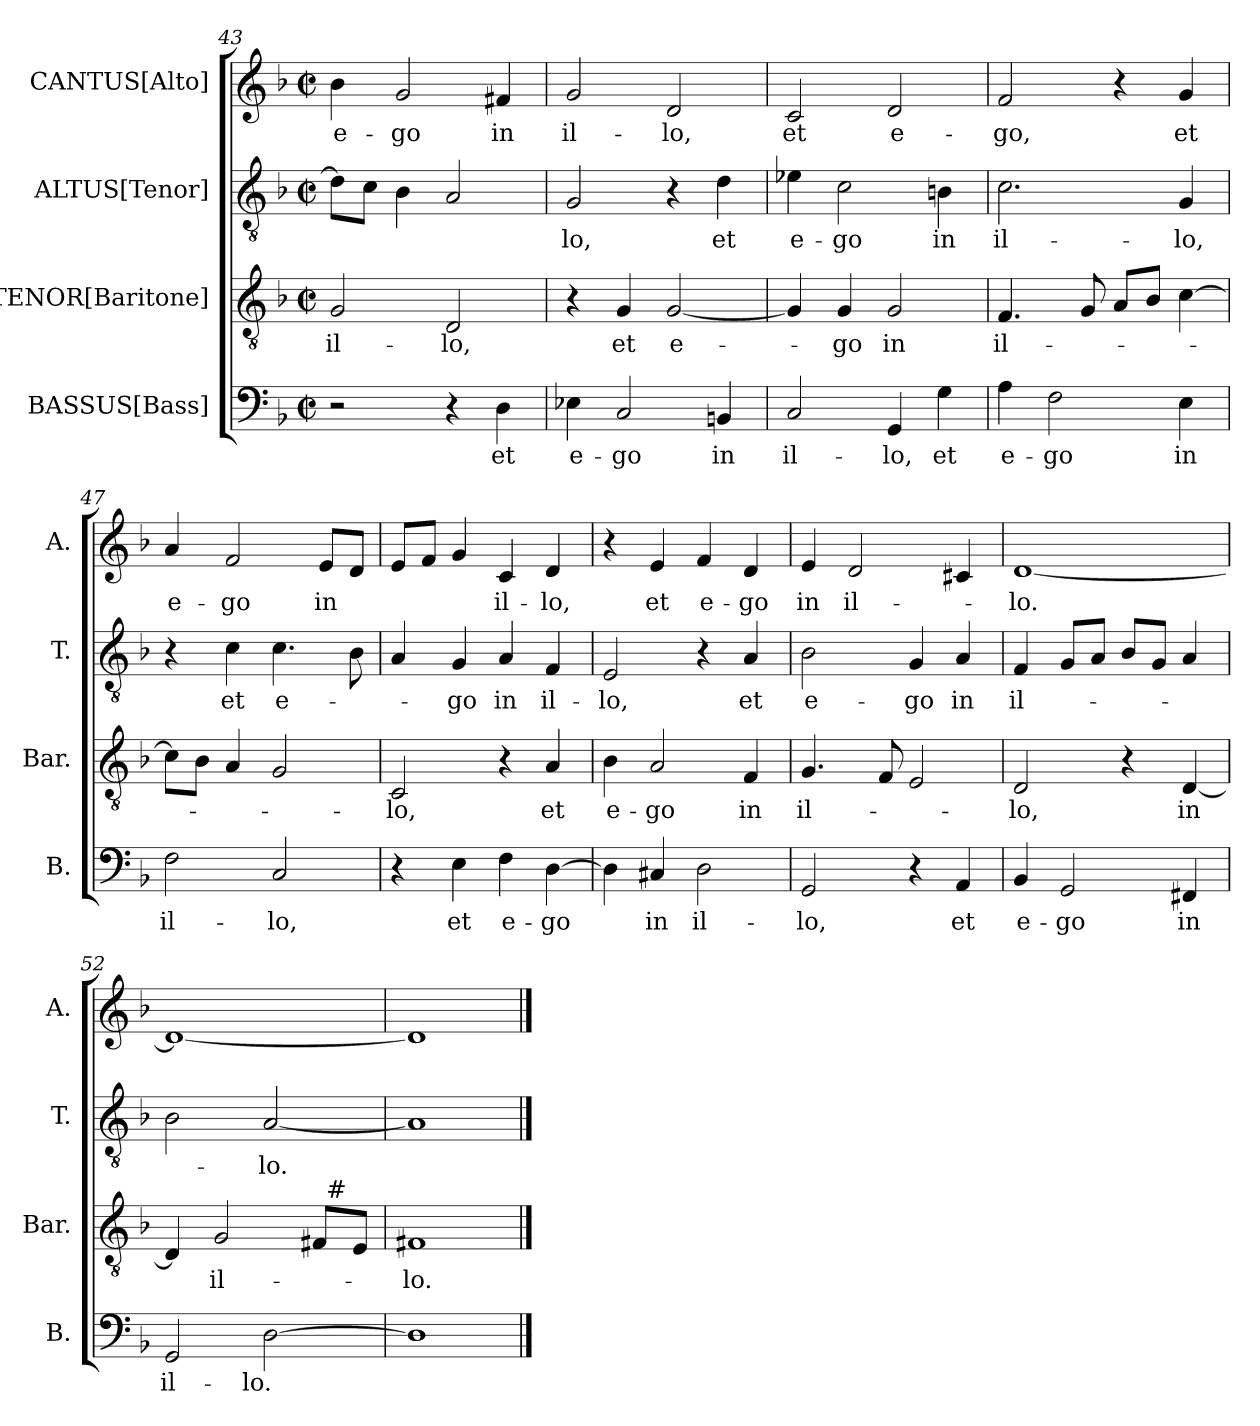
**kern	**text	**kern	**text	**kern	**text	**kern	**text
*part4	*part4	*part3	*part3	*part2	*part2	*part1	*part1
*staff4	*staff4	*staff3	*staff3	*staff2	*staff2	*staff1	*staff1
*I"BASSUS[Bass]	*	*I"TENOR[Baritone]	*	*I"ALTUS[Tenor]	*	*I"CANTUS[Alto]	*
*I'B.	*	*I'Bar.	*	*I'T.	*	*I'A.	*
*clefF4	*	*clefGv2	*	*clefGv2	*	*clefG2	*
*	*	*ITrd7c12	*	*ITrd7c12	*	*	*
*k[b-]	*	*k[b-]	*	*k[b-]	*	*k[b-]	*
*F:	*	*F:	*	*F:	*	*F:	*
*M2/2	*	*M2/2	*	*M2/2	*	*M2/2	*
*met(c|)	*	*met(c|)	*	*met(c|)	*	*met(c|)	*
=43	=43	=43	=43	=43	=43	=43	=43
!	!	!	!LO:LY:b	!	!	!	!LO:LY:b
2r	.	2GG/	il-	8D\L]	.	4b-\	e-
.	.	.	.	8C\J	.	.	.
!	!	!	!	!	!	!	!LO:LY:b
.	.	.	.	4BB-\	.	2g/	-go
!	!	!	!LO:LY:b	!	!	!	!
4r	.	2DD/	-lo,	2AA/	.	.	.
!	!LO:LY:b	!	!	!	!	!	!LO:LY:b
4D\	et	.	.	.	.	4f#X/	in
=44	=44	=44	=44	=44	=44	=44	=44
!	!LO:LY:b	!	!	!	!LO:LY:b	!	!LO:LY:b
4E-X\	e-	4r	.	2GG/	-lo,	2g/	il-
!	!LO:LY:b	!	!LO:LY:b	!	!	!	!
2C/	-go	4GG/	et	.	.	.	.
!	!	!	!LO:LY:b	!	!	!	!LO:LY:b
.	.	[<2GG/	e-	4r	.	2d/	-lo,
!	!LO:LY:b	!	!	!	!LO:LY:b	!	!
4BBn/	in	.	.	4D\	et	.	.
=45	=45	=45	=45	=45	=45	=45	=45
!	!LO:LY:b	!	!	!	!LO:LY:b	!	!LO:LY:b
2C/	il-	4GG/]	.	4E-X\	e-	2c/	et
!	!	!	!LO:LY:b	!	!LO:LY:b	!	!
.	.	4GG/	-go	2C\	-go	.	.
!	!LO:LY:b	!	!LO:LY:b	!	!	!	!LO:LY:b
4GG/	-lo,	2GG/	in	.	.	2d/	e-
!	!LO:LY:b	!	!	!	!LO:LY:b	!	!
4G\	et	.	.	4BBn\	in	.	.
!!LO:LB:g=z
=46	=46	=46	=46	=46	=46	=46	=46
!	!LO:LY:b	!	!LO:LY:b	!	!LO:LY:b	!	!LO:LY:b
4A\	e-	4.FF/	il-	2.C\	il-	2f/	-go,
!	!LO:LY:b	!	!	!	!	!	!
2F\	-go	.	.	.	.	.	.
.	.	8GG/	.	.	.	.	.
.	.	8AA/L	.	.	.	4r	.
.	.	8BB-/J	.	.	.	.	.
!	!LO:LY:b	!	!	!	!LO:LY:b	!	!LO:LY:b
4E\	in	[>4C\	.	4GG/	-lo,	4g/	et
=47	=47	=47	=47	=47	=47	=47	=47
!	!LO:LY:b	!	!	!	!	!	!LO:LY:b
2F\	il-	8C\L]	.	4r	.	4a/	e-
.	.	8BB-\J	.	.	.	.	.
!	!	!	!	!	!LO:LY:b	!	!LO:LY:b
.	.	4AA/	.	4C\	et	2f/	-go
!	!LO:LY:b	!	!	!	!LO:LY:b	!	!
2C/	-lo,	2GG/	.	4.C\	e-	.	.
!	!	!	!	!	!	!	!LO:LY:b
.	.	.	.	.	.	8e/L	in
.	.	.	.	8BB-\	.	8d/J	.
=48	=48	=48	=48	=48	=48	=48	=48
!	!	!	!LO:LY:b	!	!	!	!
4r	.	2CC/	-lo,	4AA/	.	8e/L	.
.	.	.	.	.	.	8f/J	.
!	!LO:LY:b	!	!	!	!LO:LY:b	!	!
4E\	et	.	.	4GG/	-go	4g/	.
!	!LO:LY:b	!	!	!	!LO:LY:b	!	!LO:LY:b
4F\	e-	4r	.	4AA/	in	4c/	il-
!	!LO:LY:b	!	!LO:LY:b	!	!LO:LY:b	!	!LO:LY:b
[>4D\	-go	4AA/	et	4FF/	il-	4d/	-lo,
=49	=49	=49	=49	=49	=49	=49	=49
!	!	!	!LO:LY:b	!	!LO:LY:b	!	!
4D\]	.	4BB-\	e-	2EE/	-lo,	4r	.
!	!LO:LY:b	!	!LO:LY:b	!	!	!	!LO:LY:b
4C#X/	in	2AA/	-go	.	.	4e/	et
!	!LO:LY:b	!	!	!	!	!	!LO:LY:b
2D\	il-	.	.	4r	.	4f/	e-
!	!	!	!LO:LY:b	!	!LO:LY:b	!	!LO:LY:b
.	.	4FF/	in	4AA/	et	4d/	-go
=50	=50	=50	=50	=50	=50	=50	=50
!	!LO:LY:b	!	!LO:LY:b	!	!LO:LY:b	!	!LO:LY:b
2GG/	-lo,	4.GG/	il-	2BB-\	e-	4e/	in
!	!	!	!	!	!	!	!LO:LY:b
.	.	.	.	.	.	2d/	il-
.	.	8FF/	.	.	.	.	.
!	!	!	!	!	!LO:LY:b	!	!
4r	.	2EE/	.	4GG/	-go	.	.
!	!LO:LY:b	!	!	!	!LO:LY:b	!	!
4AA/	et	.	.	4AA/	in	4c#X/	.
=51	=51	=51	=51	=51	=51	=51	=51
!	!LO:LY:b	!	!LO:LY:b	!	!LO:LY:b	!	!LO:LY:b
4BB-/	e-	2DD/	-lo,	4FF/	il-	[<1d	-lo.
!	!LO:LY:b	!	!	!	!	!	!
2GG/	-go	.	.	8GG/L	.	.	.
.	.	.	.	8AA/J	.	.	.
.	.	4r	.	8BB-/L	.	.	.
.	.	.	.	8GG/J	.	.	.
!	!LO:LY:b	!	!LO:LY:b	!	!	!	!
4FF#X/	in	[<4DD/	in	4AA/	.	.	.
=52	=52	=52	=52	=52	=52	=52	=52
!	!LO:LY:b	!	!	!	!	!	!
*	*	*^	*	*	*	*	*
2GG/	il-	4DD/]	2ryy	.	2BB-\	.	1d_	.
!	!	!	!	!LO:LY:b	!	!	!	!
.	.	2GG/	.	il-	.	.	.	.
!	!LO:LY:b	!	!	!	!	!LO:LY:b	!	!
[>2D\	-lo.	.	4ryy	.	[<2AA/	-lo.	.	.
.	.	8FF#/L	32ryy	.	.	.	.	.
!	!	!	!LO:TX:a:t=#	!	!	!	!	!
.	.	.	8..ryy	.	.	.	.	.
.	.	8EE/J	.	.	.	.	.	.
=53	=53	=53	=53	=53	=53	=53	=53	=53
!	!	!	!	!LO:LY:b	!	!	!	!
*	*	*v	*v	*	*	*	*	*
1D]	.	1FF#X	-lo.	1AA]	.	1d]	.
==	==	==	==	==	==	==	==
*-	*-	*-	*-	*-	*-	*-	*-
